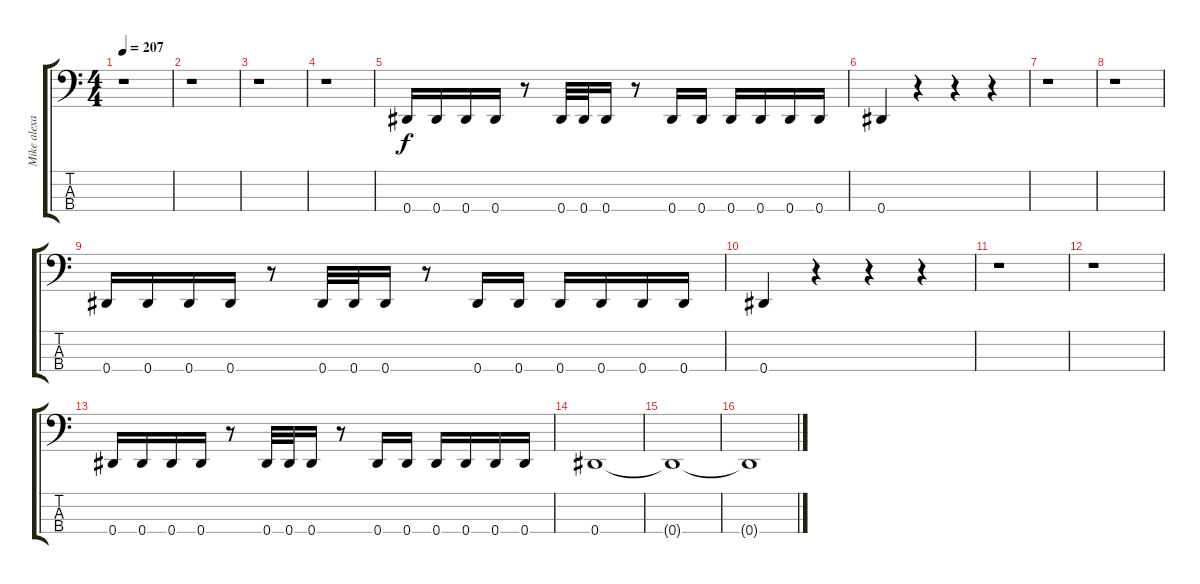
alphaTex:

\track ("Mike alexander" "Mike alexa") {instrument electricbasspick}
\staff {score tabs}
\tuning (Gb2 Db2 Ab1 Eb1) {hide}
\ts (4 4)
\tempo 207
\clef f4
\ks c
r.1{dy f instrument electricbasspick} |
r.1 |
r.1 |
r.1 |
0.4.16 0.4.16 0.4.16 0.4.16 r.8 0.4.32 0.4.32 0.4.16 r.8 0.4.16 0.4.16 0.4.16 0.4.16 0.4.16 0.4.16 |
0.4.4 r.4 r.4 r.4 |
r.1 |
r.1 |
0.4.16 0.4.16 0.4.16 0.4.16 r.8 0.4.32 0.4.32 0.4.16 r.8 0.4.16 0.4.16 0.4.16 0.4.16 0.4.16 0.4.16 |
0.4.4 r.4 r.4 r.4 |
r.1 |
r.1 |
0.4.16 0.4.16 0.4.16 0.4.16 r.8 0.4.32 0.4.32 0.4.16 r.8 0.4.16 0.4.16 0.4.16 0.4.16 0.4.16 0.4.16 |
0.4.1 |
0.4{t}.1 |
0.4{t}.1
